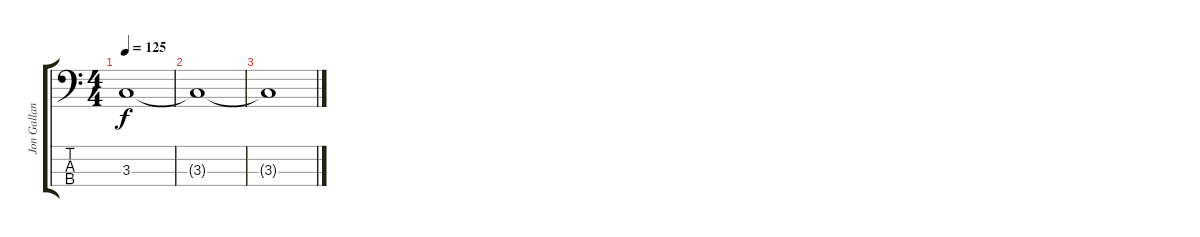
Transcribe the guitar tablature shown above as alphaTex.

\track ("Jon Gallant" "Jon Gallan") {instrument electricbassfinger}
\staff {score tabs}
\tuning (G2 D2 A1 D1) {hide}
\ts (4 4)
\tempo 125
\clef f4
\ks c
3.3.1{dy f volume 0} |
3.3{t}.1 |
3.3{t}.1
